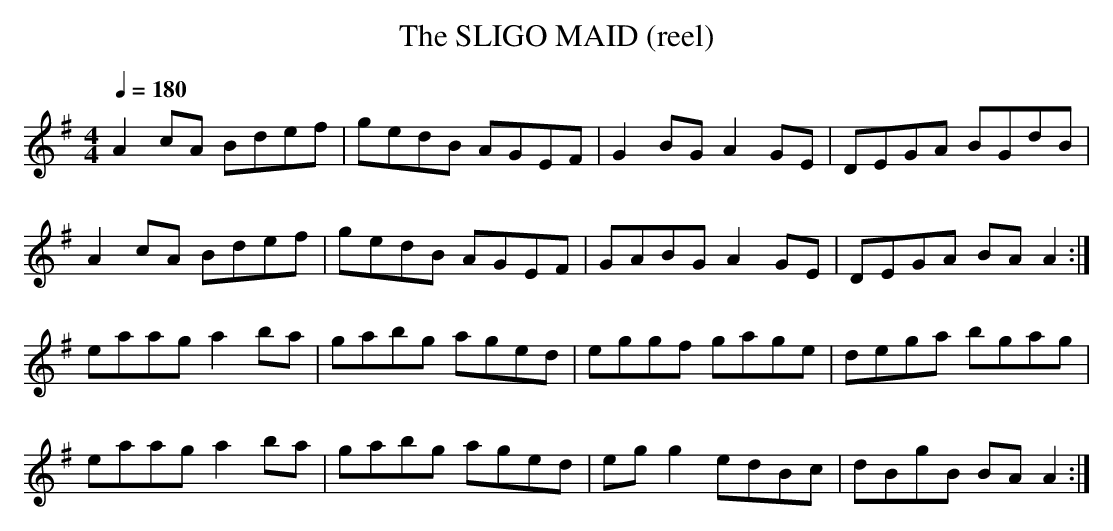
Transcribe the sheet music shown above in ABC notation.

X:1
T:SLIGO MAID (reel), The
Q:1/4=180
M:4/4
K:G %Ador
A2cA Bdef|gedB AGEF|G2BG A2GE|DEGA BGdB|
A2cA Bdef|gedB AGEF|GABG A2GE|DEGA BAA2 :|
eaag a2 ba|gabg aged|eggf gage|dega bgag|
eaag a2 ba|gabg aged|eg g2 edBc|dBgB BAA2 :|
